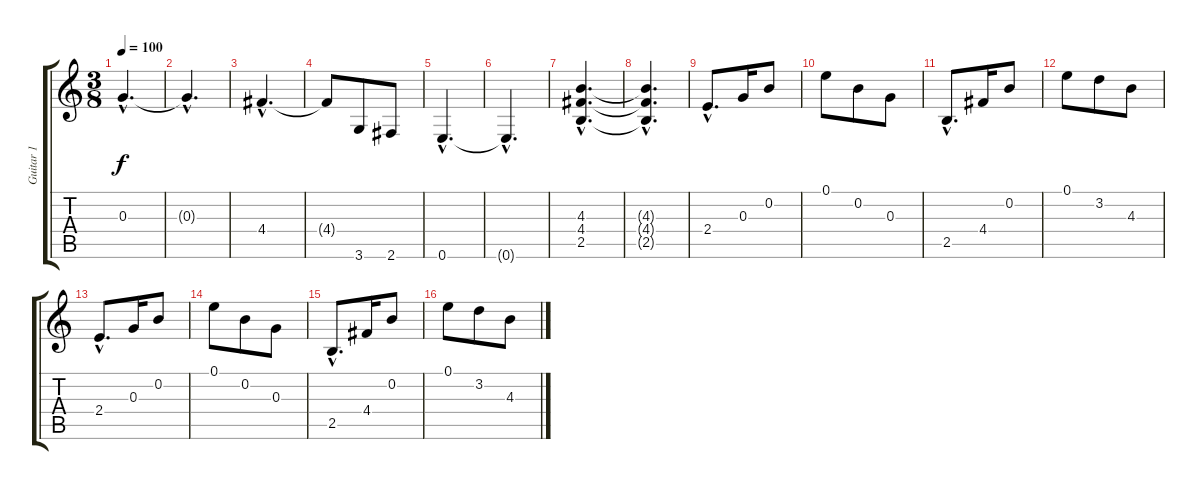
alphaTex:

\track ("Guitar 1" "Guitar 1") {instrument distortionguitar}
\staff {score tabs}
\tuning (E4 B3 G3 D3 A2 E2) {hide}
\ts (3 8)
\tempo 100
\clef g2
\ks c
0.3{hac}.4{d dy f} |
0.3{hac t}.4{d} |
4.4{hac}.4{d} |
4.4{t}.8 3.6.8 2.6.8 |
0.6{hac}.4{d} |
0.6{hac t}.4{d} |
(4.3{hac} 4.4{hac} 2.5{hac}).4{d} |
(4.3{hac t} 4.4{hac t} 2.5{hac t}).4{d} |
2.4{hac}.8{d} 0.3.16 0.2.8 |
0.1.8 0.2.8 0.3.8 |
2.5{hac}.8{d} 4.4.16 0.2.8 |
0.1.8 3.2.8 4.3.8 |
2.4{hac}.8{d} 0.3.16 0.2.8 |
0.1.8 0.2.8 0.3.8 |
2.5{hac}.8{d} 4.4.16 0.2.8 |
0.1.8 3.2.8 4.3.8
